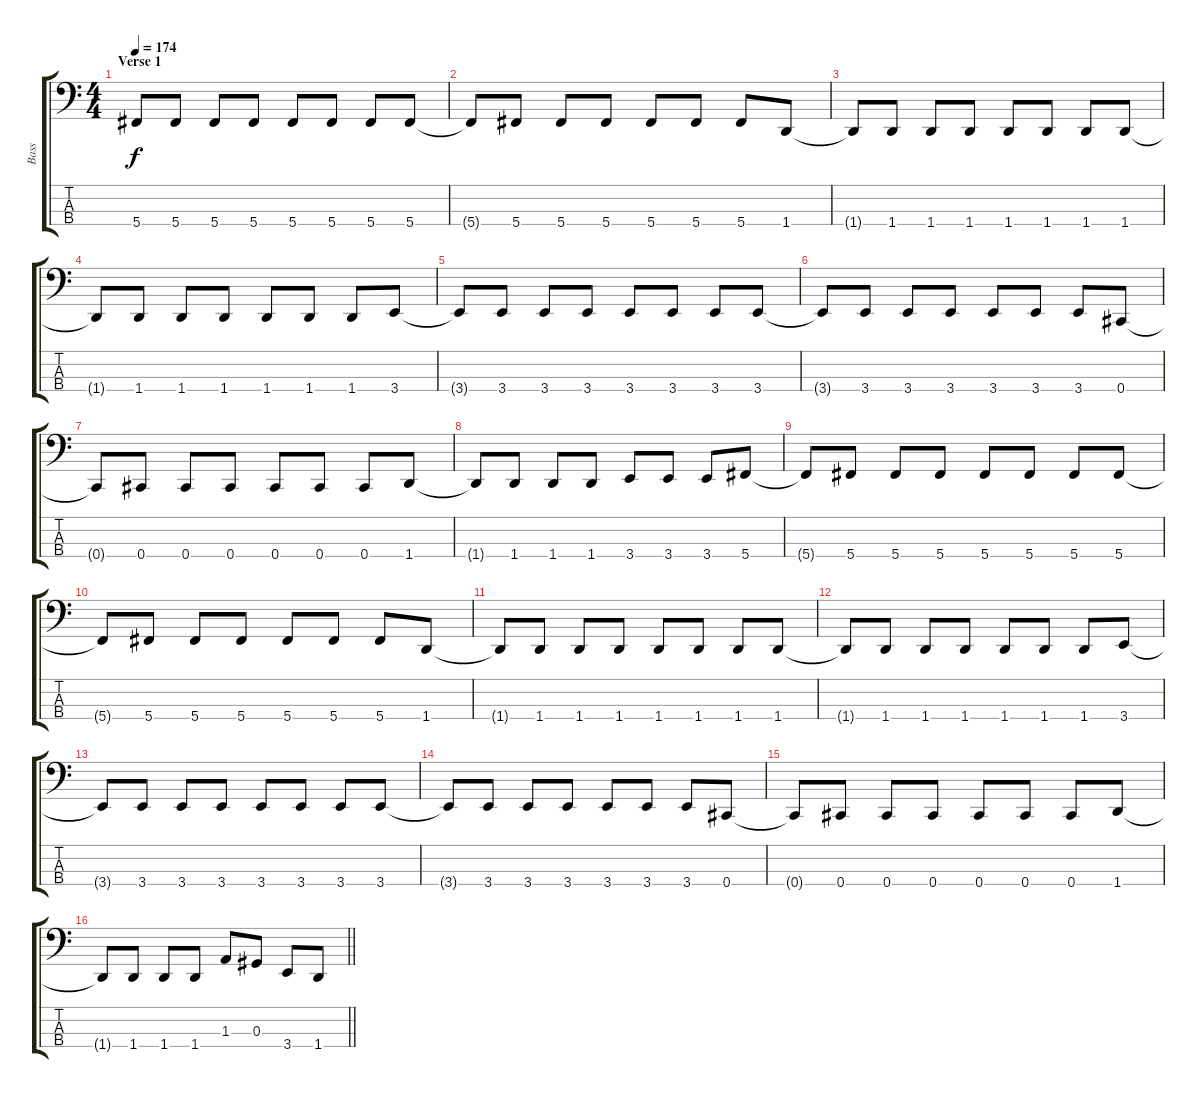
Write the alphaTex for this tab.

\track ("Bass" "Bass") {instrument electricbasspick}
\staff {score tabs}
\tuning (Gb2 Db2 Ab1 Db1) {hide}
\ts (4 4)
\section ("" "Verse 1")
\tempo 174
\clef f4
\ks c
5.4{t}.8{dy f} 5.4.8 5.4.8 5.4.8 5.4.8 5.4.8 5.4.8 5.4.8 |
5.4{t}.8 5.4.8 5.4.8 5.4.8 5.4.8 5.4.8 5.4.8 1.4.8 |
1.4{t}.8 1.4.8 1.4.8 1.4.8 1.4.8 1.4.8 1.4.8 1.4.8 |
1.4{t}.8 1.4.8 1.4.8 1.4.8 1.4.8 1.4.8 1.4.8 3.4.8 |
3.4{t}.8 3.4.8 3.4.8 3.4.8 3.4.8 3.4.8 3.4.8 3.4.8 |
3.4{t}.8 3.4.8 3.4.8 3.4.8 3.4.8 3.4.8 3.4.8 0.4.8 |
0.4{t}.8 0.4.8 0.4.8 0.4.8 0.4.8 0.4.8 0.4.8 1.4.8 |
1.4{t}.8 1.4.8 1.4.8 1.4.8 3.4.8 3.4.8 3.4.8 5.4.8 |
5.4{t}.8 5.4.8 5.4.8 5.4.8 5.4.8 5.4.8 5.4.8 5.4.8 |
5.4{t}.8 5.4.8 5.4.8 5.4.8 5.4.8 5.4.8 5.4.8 1.4.8 |
1.4{t}.8 1.4.8 1.4.8 1.4.8 1.4.8 1.4.8 1.4.8 1.4.8 |
1.4{t}.8 1.4.8 1.4.8 1.4.8 1.4.8 1.4.8 1.4.8 3.4.8 |
3.4{t}.8 3.4.8 3.4.8 3.4.8 3.4.8 3.4.8 3.4.8 3.4.8 |
3.4{t}.8 3.4.8 3.4.8 3.4.8 3.4.8 3.4.8 3.4.8 0.4.8 |
0.4{t}.8 0.4.8 0.4.8 0.4.8 0.4.8 0.4.8 0.4.8 1.4.8 |
\barLineRight lightlight
1.4{t}.8 1.4.8 1.4.8 1.4.8 1.3.8 0.3.8 3.4.8 1.4.8
